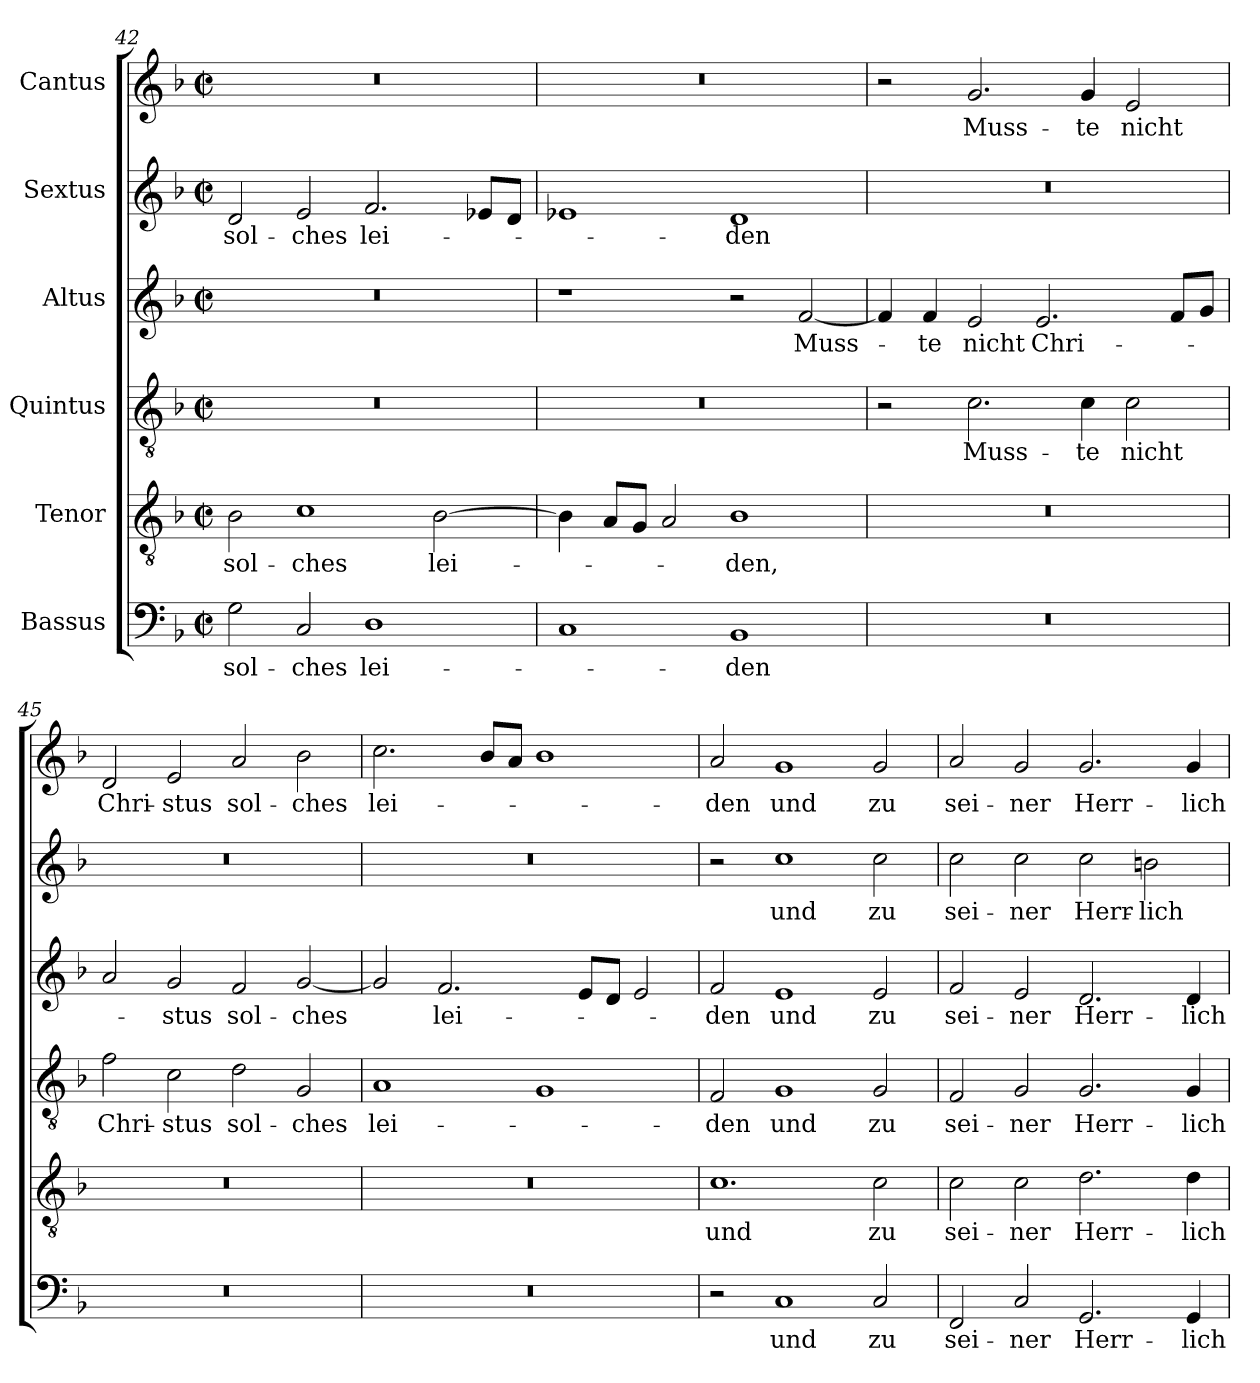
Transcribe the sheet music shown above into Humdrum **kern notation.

**kern	**text	**kern	**text	**kern	**text	**kern	**text	**kern	**text	**kern	**text
*part6	*part6	*part5	*part5	*part4	*part4	*part3	*part3	*part2	*part2	*part1	*part1
*staff6	*staff6	*staff5	*staff5	*staff4	*staff4	*staff3	*staff3	*staff2	*staff2	*staff1	*staff1
*I"Bassus	*	*I"Tenor	*	*I"Quintus	*	*I"Altus	*	*I"Sextus	*	*I"Cantus	*
*clefF4	*	*clefGv2	*	*clefGv2	*	*clefG2	*	*clefG2	*	*clefG2	*
*k[b-]	*	*k[b-]	*	*k[b-]	*	*k[b-]	*	*k[b-]	*	*k[b-]	*
*M4/2	*	*M4/2	*	*M4/2	*	*M4/2	*	*M4/2	*	*M4/2	*
*met(c|)	*	*met(c|)	*	*met(c|)	*	*met(c|)	*	*met(c|)	*	*met(c|)	*
=42	=42	=42	=42	=42	=42	=42	=42	=42	=42	=42	=42
!	!LO:LY:b	!	!LO:LY:b	!	!	!	!	!	!LO:LY:b	!	!
2G\	sol-	2B-\	sol-	0r	.	0r	.	2d/	sol-	0r	.
!	!LO:LY:b	!	!LO:LY:b	!	!	!	!	!	!LO:LY:b	!	!
2C/	-ches	1c	-ches	.	.	.	.	2e/	-ches	.	.
!	!LO:LY:b	!	!	!	!	!	!	!	!LO:LY:b	!	!
1D	lei-	.	.	.	.	.	.	2.f/	lei-	.	.
!	!	!	!LO:LY:b	!	!	!	!	!	!	!	!
.	.	[2B-\	lei-	.	.	.	.	.	.	.	.
.	.	.	.	.	.	.	.	8e-X/L	.	.	.
.	.	.	.	.	.	.	.	8d/J	.	.	.
!!LO:PB:g=z
=43	=43	=43	=43	=43	=43	=43	=43	=43	=43	=43	=43
1C	.	4B-\]	.	0r	.	1r	.	1e-X	.	0r	.
.	.	8A/L	.	.	.	.	.	.	.	.	.
.	.	8G/J	.	.	.	.	.	.	.	.	.
.	.	2A/	.	.	.	.	.	.	.	.	.
!	!LO:LY:b	!	!LO:LY:b	!	!	!	!	!	!LO:LY:b	!	!
1BB-	-den	1B-	-den,	.	.	2r	.	1d	-den	.	.
!	!	!	!	!	!	!	!LO:LY:b	!	!	!	!
.	.	.	.	.	.	[2f/	Muss-	.	.	.	.
=44	=44	=44	=44	=44	=44	=44	=44	=44	=44	=44	=44
0r	.	0r	.	2r	.	4f/]	.	0r	.	2r	.
!	!	!	!	!	!	!	!LO:LY:b	!	!	!	!
.	.	.	.	.	.	4f/	-te	.	.	.	.
!	!	!	!	!	!LO:LY:b	!	!LO:LY:b	!	!	!	!LO:LY:b
.	.	.	.	2.c\	Muss-	2e/	nicht	.	.	2.g/	Muss-
!	!	!	!	!	!	!	!LO:LY:b	!	!	!	!
.	.	.	.	.	.	2.e/	Chri-	.	.	.	.
!	!	!	!	!	!LO:LY:b	!	!	!	!	!	!LO:LY:b
.	.	.	.	4c\	-te	.	.	.	.	4g/	-te
!	!	!	!	!	!LO:LY:b	!	!	!	!	!	!LO:LY:b
.	.	.	.	2c\	nicht	.	.	.	.	2e/	nicht
.	.	.	.	.	.	8f/L	.	.	.	.	.
.	.	.	.	.	.	8g/J	.	.	.	.	.
=45	=45	=45	=45	=45	=45	=45	=45	=45	=45	=45	=45
!	!	!	!	!	!LO:LY:b	!	!	!	!	!	!LO:LY:b
0r	.	0r	.	2f\	Chri-	2a/	.	0r	.	2d/	Chri-
!	!	!	!	!	!LO:LY:b	!	!LO:LY:b	!	!	!	!LO:LY:b
.	.	.	.	2c\	-stus	2g/	-stus	.	.	2e/	-stus
!	!	!	!	!	!LO:LY:b	!	!LO:LY:b	!	!	!	!LO:LY:b
.	.	.	.	2d\	sol-	2f/	sol-	.	.	2a/	sol-
!	!	!	!	!	!LO:LY:b	!	!LO:LY:b	!	!	!	!LO:LY:b
.	.	.	.	2G/	-ches	[2g/	-ches	.	.	2b-\	-ches
=46	=46	=46	=46	=46	=46	=46	=46	=46	=46	=46	=46
!	!	!	!	!	!LO:LY:b	!	!	!	!	!	!LO:LY:b
0r	.	0r	.	1A	lei-	2g/]	.	0r	.	2.cc\	lei-
!	!	!	!	!	!	!	!LO:LY:b	!	!	!	!
.	.	.	.	.	.	2.f/	lei-	.	.	.	.
.	.	.	.	.	.	.	.	.	.	8b-/L	.
.	.	.	.	.	.	.	.	.	.	8a/J	.
.	.	.	.	1G	.	.	.	.	.	1b-	.
.	.	.	.	.	.	8e/L	.	.	.	.	.
.	.	.	.	.	.	8d/J	.	.	.	.	.
.	.	.	.	.	.	2e/	.	.	.	.	.
!!LO:LB:g=z
=47	=47	=47	=47	=47	=47	=47	=47	=47	=47	=47	=47
!	!	!	!LO:LY:b	!	!LO:LY:b	!	!LO:LY:b	!	!	!	!LO:LY:b
2r	.	1.c	und	2F/	-den	2f/	-den	2r	.	2a/	-den
!	!LO:LY:b	!	!	!	!LO:LY:b	!	!LO:LY:b	!	!LO:LY:b	!	!LO:LY:b
1C	und	.	.	1G	und	1e	und	1cc	und	1g	und
!	!LO:LY:b	!	!LO:LY:b	!	!LO:LY:b	!	!LO:LY:b	!	!LO:LY:b	!	!LO:LY:b
2C/	zu	2c\	zu	2G/	zu	2e/	zu	2cc\	zu	2g/	zu
=48	=48	=48	=48	=48	=48	=48	=48	=48	=48	=48	=48
!	!LO:LY:b	!	!LO:LY:b	!	!LO:LY:b	!	!LO:LY:b	!	!LO:LY:b	!	!LO:LY:b
2FF/	sei-	2c\	sei-	2F/	sei-	2f/	sei-	2cc\	sei-	2a/	sei-
!	!LO:LY:b	!	!LO:LY:b	!	!LO:LY:b	!	!LO:LY:b	!	!LO:LY:b	!	!LO:LY:b
2C/	-ner	2c\	-ner	2G/	-ner	2e/	-ner	2cc\	-ner	2g/	-ner
!	!LO:LY:b	!	!LO:LY:b	!	!LO:LY:b	!	!LO:LY:b	!	!LO:LY:b	!	!LO:LY:b
2.GG/	Herr-	2.d\	Herr-	2.G/	Herr-	2.d/	Herr-	2cc\	Herr-	2.g/	Herr-
!	!	!	!	!	!	!	!	!	!LO:LY:b	!	!
.	.	.	.	.	.	.	.	2bn\	-lich-	.	.
!	!LO:LY:b	!	!LO:LY:b	!	!LO:LY:b	!	!LO:LY:b	!	!	!	!LO:LY:b
4GG/	-lich-	4d\	-lich-	4G/	-lich-	4d/	-lich-	.	.	4g/	-lich-
=	=	=	=	=	=	=	=	=	=	=	=
*-	*-	*-	*-	*-	*-	*-	*-	*-	*-	*-	*-
